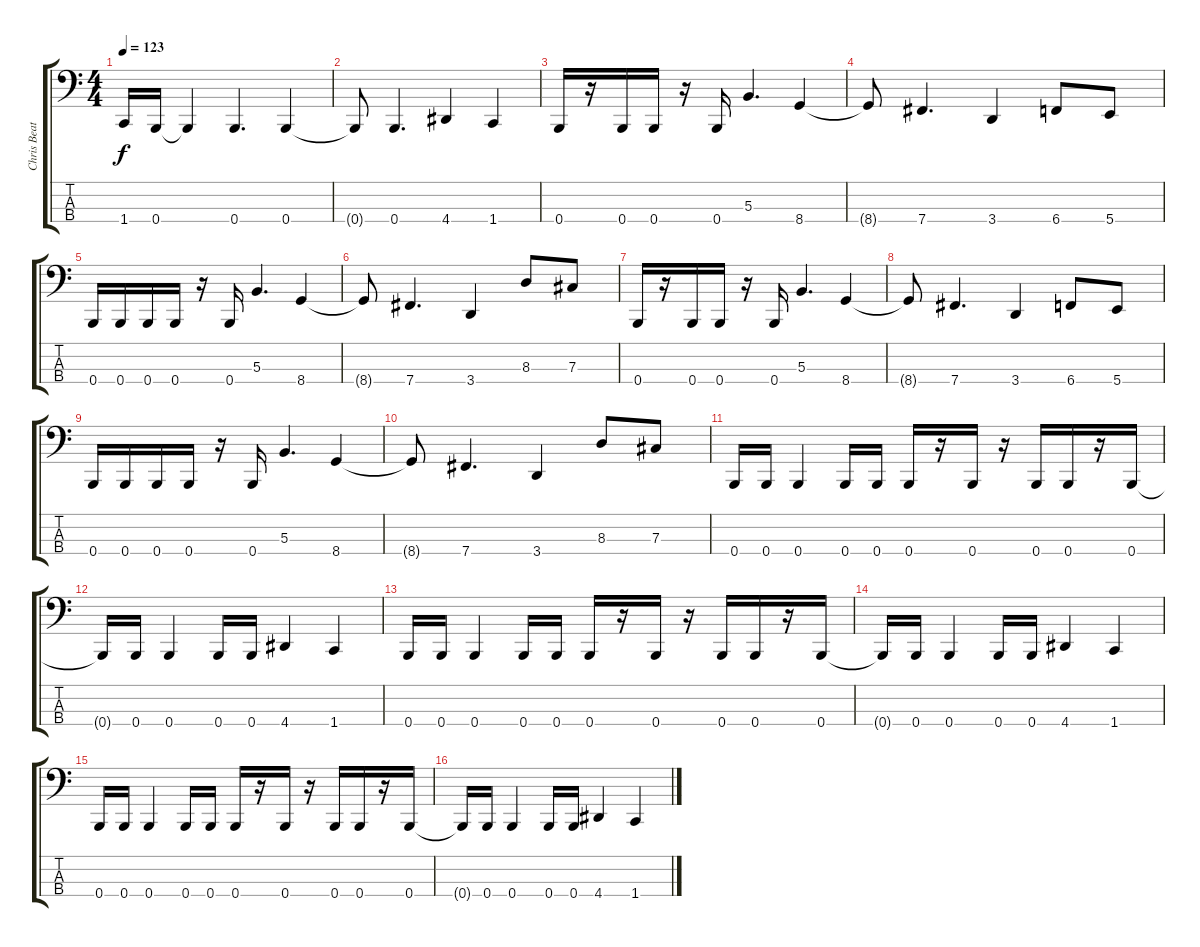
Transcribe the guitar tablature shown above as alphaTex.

\track ("Chris Beattie" "Chris Beat") {instrument electricbassfinger}
\staff {score tabs}
\tuning (E2 B1 Gb1 B0) {hide}
\ts (4 4)
\tempo 123
\clef f4
\ks c
1.4.16{dy f} 0.4.16 0.4{t}.4 0.4.4{d} 0.4.4 |
0.4{t}.8 0.4.4{d} 4.4.4 1.4.4 |
0.4.16 r.16 0.4.16 0.4.16 r.16 0.4.16 5.3.4{d} 8.4.4 |
8.4{t}.8 7.4.4{d} 3.4.4 6.4.8 5.4.8 |
0.4.16 0.4.16 0.4.16 0.4.16 r.16 0.4.16 5.3.4{d} 8.4.4 |
8.4{t}.8 7.4.4{d} 3.4.4 8.3.8 7.3.8 |
0.4.16 r.16 0.4.16 0.4.16 r.16 0.4.16 5.3.4{d} 8.4.4 |
8.4{t}.8 7.4.4{d} 3.4.4 6.4.8 5.4.8 |
0.4.16 0.4.16 0.4.16 0.4.16 r.16 0.4.16 5.3.4{d} 8.4.4 |
8.4{t}.8 7.4.4{d} 3.4.4 8.3.8 7.3.8 |
0.4.16 0.4.16 0.4.4 0.4.16 0.4.16 0.4.16 r.16 0.4.16 r.16 0.4.16 0.4.16 r.16 0.4.16 |
0.4{t}.16 0.4.16 0.4.4 0.4.16 0.4.16 4.4.4 1.4.4 |
0.4.16 0.4.16 0.4.4 0.4.16 0.4.16 0.4.16 r.16 0.4.16 r.16 0.4.16 0.4.16 r.16 0.4.16 |
0.4{t}.16 0.4.16 0.4.4 0.4.16 0.4.16 4.4.4 1.4.4 |
0.4.16 0.4.16 0.4.4 0.4.16 0.4.16 0.4.16 r.16 0.4.16 r.16 0.4.16 0.4.16 r.16 0.4.16 |
0.4{t}.16 0.4.16 0.4.4 0.4.16 0.4.16 4.4.4 1.4.4
